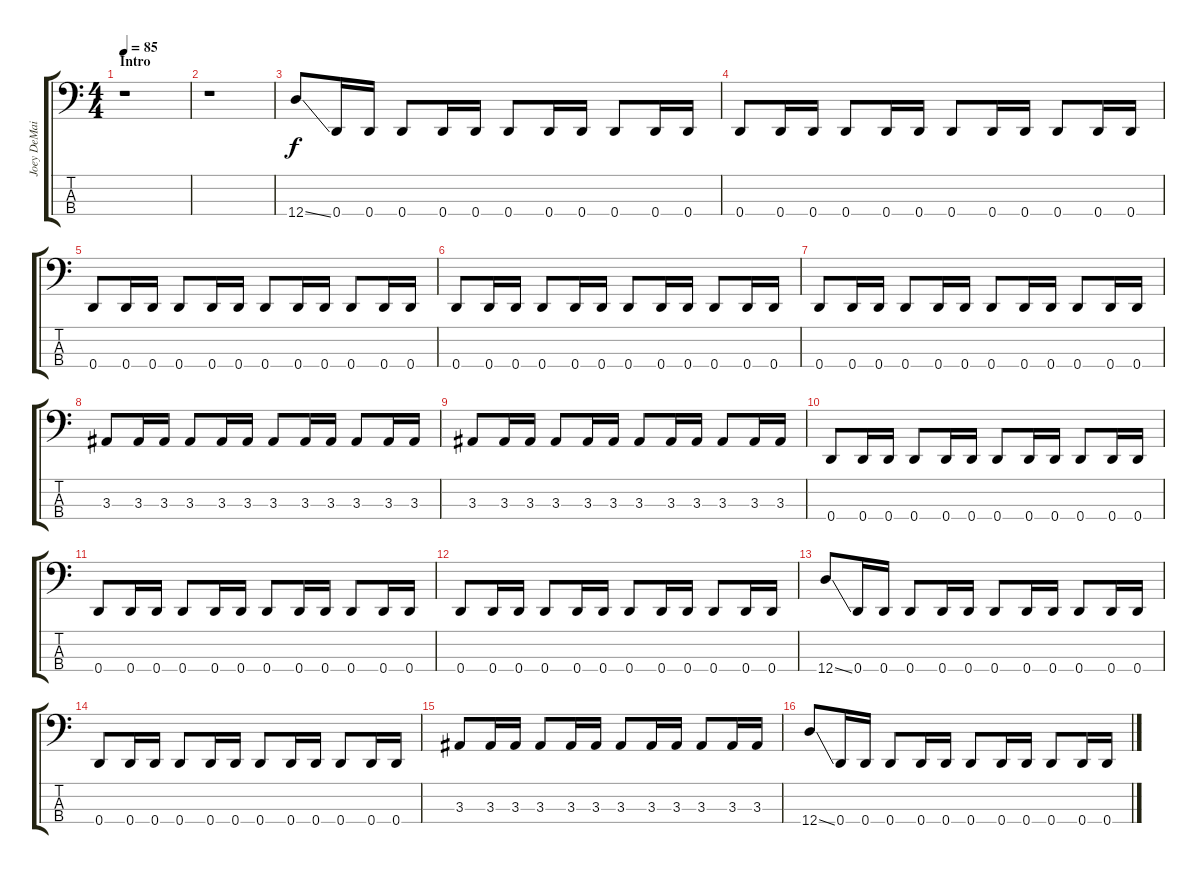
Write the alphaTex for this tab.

\track ("Joey DeMaio" "Joey DeMai") {instrument electricbassfinger}
\staff {score tabs}
\tuning (F2 C2 G1 D1) {hide}
\ts (4 4)
\section ("" "Intro")
\tempo 85
\clef f4
\ks c
r.1{dy f instrument electricbassfinger} |
r.1 |
12.4{ss}.8 0.4.16 0.4.16 0.4.8 0.4.16 0.4.16 0.4.8 0.4.16 0.4.16 0.4.8 0.4.16 0.4.16 |
0.4.8 0.4.16 0.4.16 0.4.8 0.4.16 0.4.16 0.4.8 0.4.16 0.4.16 0.4.8 0.4.16 0.4.16 |
0.4.8 0.4.16 0.4.16 0.4.8 0.4.16 0.4.16 0.4.8 0.4.16 0.4.16 0.4.8 0.4.16 0.4.16 |
0.4.8 0.4.16 0.4.16 0.4.8 0.4.16 0.4.16 0.4.8 0.4.16 0.4.16 0.4.8 0.4.16 0.4.16 |
0.4.8 0.4.16 0.4.16 0.4.8 0.4.16 0.4.16 0.4.8 0.4.16 0.4.16 0.4.8 0.4.16 0.4.16 |
3.3.8 3.3.16 3.3.16 3.3.8 3.3.16 3.3.16 3.3.8 3.3.16 3.3.16 3.3.8 3.3.16 3.3.16 |
3.3.8 3.3.16 3.3.16 3.3.8 3.3.16 3.3.16 3.3.8 3.3.16 3.3.16 3.3.8 3.3.16 3.3.16 |
0.4.8 0.4.16 0.4.16 0.4.8 0.4.16 0.4.16 0.4.8 0.4.16 0.4.16 0.4.8 0.4.16 0.4.16 |
0.4.8 0.4.16 0.4.16 0.4.8 0.4.16 0.4.16 0.4.8 0.4.16 0.4.16 0.4.8 0.4.16 0.4.16 |
0.4.8 0.4.16 0.4.16 0.4.8 0.4.16 0.4.16 0.4.8 0.4.16 0.4.16 0.4.8 0.4.16 0.4.16 |
12.4{ss}.8 0.4.16 0.4.16 0.4.8 0.4.16 0.4.16 0.4.8 0.4.16 0.4.16 0.4.8 0.4.16 0.4.16 |
0.4.8 0.4.16 0.4.16 0.4.8 0.4.16 0.4.16 0.4.8 0.4.16 0.4.16 0.4.8 0.4.16 0.4.16 |
3.3.8 3.3.16 3.3.16 3.3.8 3.3.16 3.3.16 3.3.8 3.3.16 3.3.16 3.3.8 3.3.16 3.3.16 |
12.4{ss}.8 0.4.16 0.4.16 0.4.8 0.4.16 0.4.16 0.4.8 0.4.16 0.4.16 0.4.8 0.4.16 0.4.16
